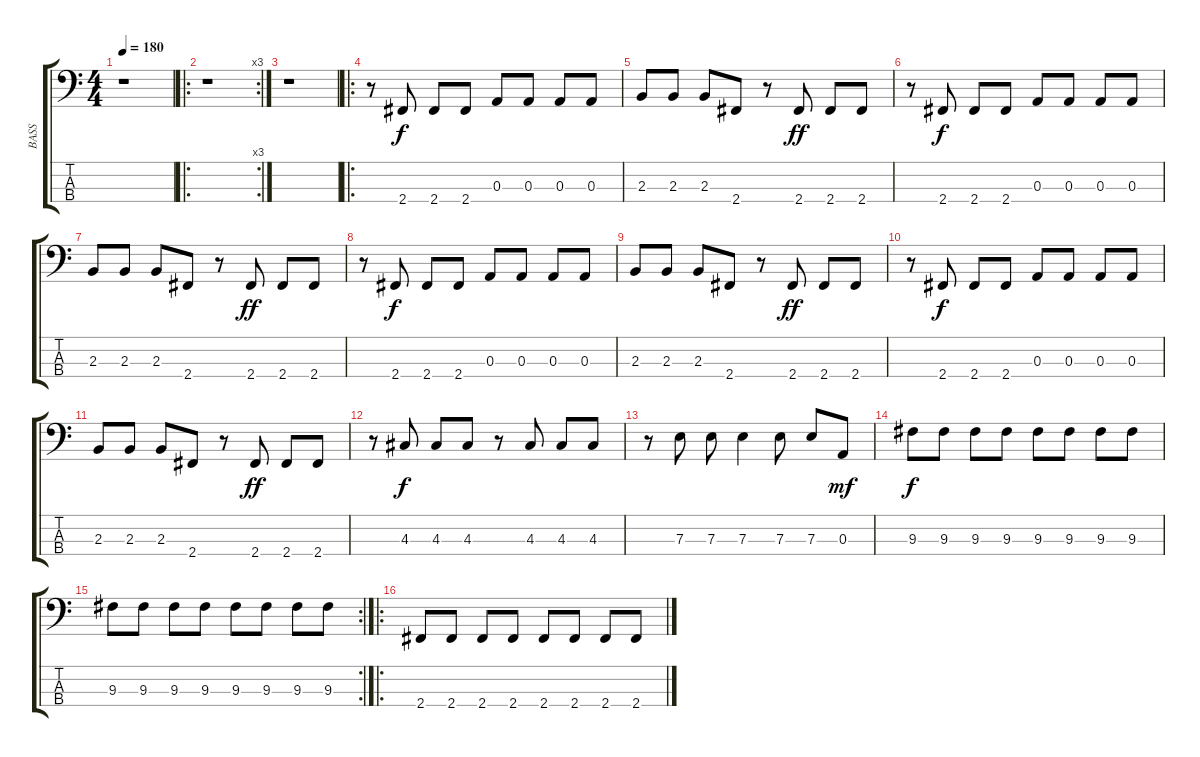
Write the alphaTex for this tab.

\track ("BASS" "BASS") {instrument electricbasspick}
\staff {score tabs}
\tuning (G2 D2 A1 E1) {hide}
\ts (4 4)
\tempo 180
\clef f4
\ks c
r.1{dy f instrument electricbasspick} |
\ro
\rc 3
r.1 |
r.1 |
\ro
r.8 2.4.8 2.4.8 2.4.8 0.3.8 0.3.8 0.3.8 0.3.8 |
2.3.8 2.3.8 2.3.8 2.4.8 r.8 2.4.8{dy ff} 2.4.8 2.4.8 |
r.8 2.4.8{dy f} 2.4.8 2.4.8 0.3.8 0.3.8 0.3.8 0.3.8 |
2.3.8 2.3.8 2.3.8 2.4.8 r.8 2.4.8{dy ff} 2.4.8 2.4.8 |
r.8 2.4.8{dy f} 2.4.8 2.4.8 0.3.8 0.3.8 0.3.8 0.3.8 |
2.3.8 2.3.8 2.3.8 2.4.8 r.8 2.4.8{dy ff} 2.4.8 2.4.8 |
r.8 2.4.8{dy f} 2.4.8 2.4.8 0.3.8 0.3.8 0.3.8 0.3.8 |
2.3.8 2.3.8 2.3.8 2.4.8 r.8 2.4.8{dy ff} 2.4.8 2.4.8 |
r.8 4.3.8{dy f} 4.3.8 4.3.8 r.8 4.3.8 4.3.8 4.3.8 |
r.8 7.3.8 7.3.8 7.3.4 7.3.8 7.3.8 0.3.8{dy mf} |
9.3.8{dy f} 9.3.8 9.3.8 9.3.8 9.3.8 9.3.8 9.3.8 9.3.8 |
\rc 2
9.3.8 9.3.8 9.3.8 9.3.8 9.3.8 9.3.8 9.3.8 9.3.8 |
\ro
2.4.8 2.4.8 2.4.8 2.4.8 2.4.8 2.4.8 2.4.8 2.4.8
